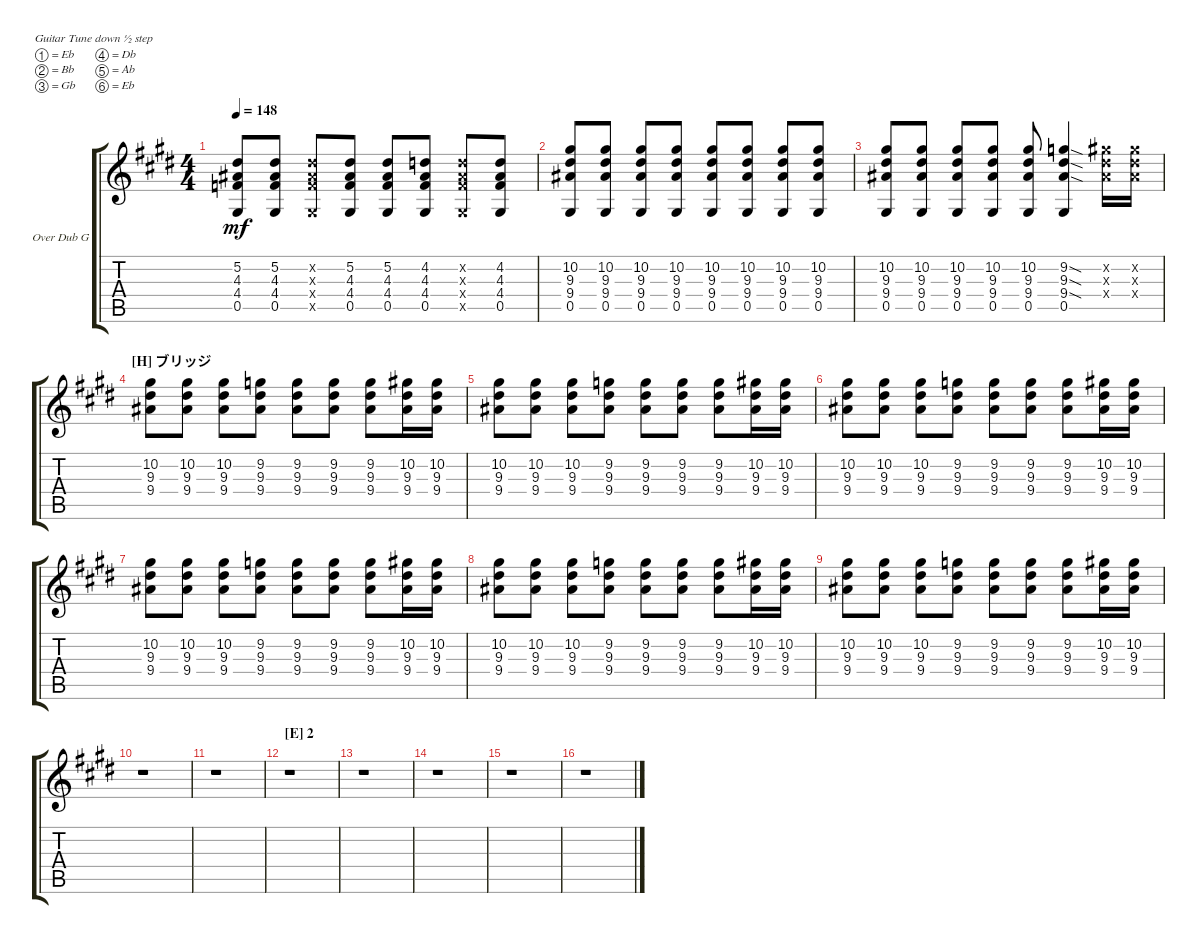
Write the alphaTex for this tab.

\bracketExtendMode groupsimilarinstruments
\firstSystemTrackNameOrientation horizontal
\otherSystemsTrackNameOrientation horizontal
\track ("Over Dub Guitar" "Over Dub G") {instrument acousticguitarnylon}
\staff {score tabs}
\tuning (Eb4 Bb3 Gb3 Db3 Ab2 Eb2)
\ts (4 4)
\tempo 148
\clef g2
\ks e
(0.5 4.4 4.3 5.2).8{dy mf} (0.5 4.4 4.3 5.2).8 (0.5{x} 4.4{x} 4.3{x} 5.2{x}).8 (0.5 4.4 4.3 5.2).8 (0.5 4.4 4.3 5.2).8 (0.5 4.4 4.3 4.2).8 (0.5{x} 4.4{x} 4.3{x} 4.2{x}).8 (0.5 4.4 4.3 4.2).8 |
(0.5 9.4 9.3 10.2).8 (0.5 9.4 9.3 10.2).8 (0.5 9.4 9.3 10.2).8 (0.5 9.4 9.3 10.2).8 (0.5 9.4 9.3 10.2).8 (0.5 9.4 9.3 10.2).8 (0.5 9.4 9.3 10.2).8 (0.5 9.4 9.3 10.2).8 |
(0.5 9.4 9.3 10.2).8 (0.5 9.4 9.3 10.2).8 (0.5 9.4 9.3 10.2).8 (0.5 9.4 9.3 10.2).8 (0.5 9.4 9.3 10.2).8 (0.5 9.4{sod} 9.3{sod} 9.2{sod}).4 (9.4{x} 9.3{x} 10.2{x}).16 (10.2{x} 9.3{x} 9.4{x}).16 |
\section ("H" "ブリッジ")
(9.4 9.3 10.2).8 (9.4 9.3 10.2).8 (9.4 9.3 10.2).8 (9.4 9.3 9.2).8 (9.4 9.3 9.2).8 (9.4 9.3 9.2).8 (9.4 9.3 9.2).8 (9.4 9.3 10.2).16 (9.4 9.3 10.2).16 |
(9.4 9.3 10.2).8 (9.4 9.3 10.2).8 (9.4 9.3 10.2).8 (9.4 9.3 9.2).8 (9.4 9.3 9.2).8 (9.4 9.3 9.2).8 (9.4 9.3 9.2).8 (9.4 9.3 10.2).16 (9.4 9.3 10.2).16 |
(9.4 9.3 10.2).8 (9.4 9.3 10.2).8 (9.4 9.3 10.2).8 (9.4 9.3 9.2).8 (9.4 9.3 9.2).8 (9.4 9.3 9.2).8 (9.4 9.3 9.2).8 (9.4 9.3 10.2).16 (9.4 9.3 10.2).16 |
(9.4 9.3 10.2).8 (9.4 9.3 10.2).8 (9.4 9.3 10.2).8 (9.4 9.3 9.2).8 (9.4 9.3 9.2).8 (9.4 9.3 9.2).8 (9.4 9.3 9.2).8 (9.4 9.3 10.2).16 (9.4 9.3 10.2).16 |
(9.4 9.3 10.2).8 (9.4 9.3 10.2).8 (9.4 9.3 10.2).8 (9.4 9.3 9.2).8 (9.4 9.3 9.2).8 (9.4 9.3 9.2).8 (9.4 9.3 9.2).8 (9.4 9.3 10.2).16 (9.4 9.3 10.2).16 |
(9.4 9.3 10.2).8 (9.4 9.3 10.2).8 (9.4 9.3 10.2).8 (9.4 9.3 9.2).8 (9.4 9.3 9.2).8 (9.4 9.3 9.2).8 (9.4 9.3 9.2).8 (9.4 9.3 10.2).16 (9.4 9.3 10.2).16 |
r.1 |
r.1 |
\section ("E" "2")
r.1 |
r.1 |
r.1 |
r.1 |
r.1
